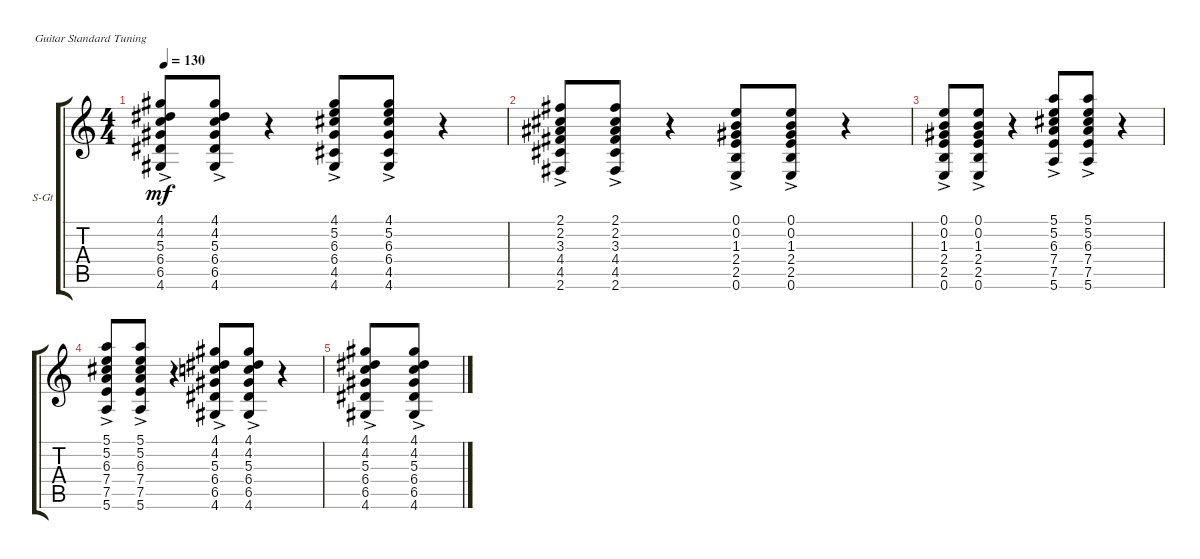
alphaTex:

\defaultSystemsLayout 4
\bracketExtendMode groupsimilarinstruments
\firstSystemTrackNameOrientation horizontal
\otherSystemsTrackNameOrientation horizontal
\track ("Steel Guitar" "S-Gt") {instrument acousticguitarsteel}
\staff {score tabs}
\tuning (E4 B3 G3 D3 A2 E2)
\ts (4 4)
\tempo 130
\clef g2
\ks c
(4.6{ac} 6.5{ac} 6.4{ac} 5.3{ac} 4.2{ac} 4.1{ac}).8{dy mf} (4.6{ac} 6.5{ac} 6.4{ac} 5.3{ac} 4.2{ac} 4.1{ac}).8 r.4 (4.6{ac} 4.5{ac} 6.4{ac} 5.2{ac} 6.3{ac} 4.1{ac}).8 (4.6{ac} 4.5{ac} 6.4{ac} 5.2{ac} 6.3{ac} 4.1{ac}).8 r.4 |
(2.6{ac} 4.5{ac} 4.4{ac} 2.2{ac} 3.3{ac} 2.1{ac}).8 (2.6{ac} 4.5{ac} 4.4{ac} 2.2{ac} 3.3{ac} 2.1{ac}).8 r.4 (0.6{ac} 2.5{ac} 2.4{ac} 1.3{ac} 0.2{ac} 0.1{ac}).8 (2.5{ac} 2.4{ac} 1.3{ac} 0.2{ac} 0.1{ac} 0.6).8 r.4 |
(0.6{ac} 2.5{ac} 2.4{ac} 1.3{ac} 0.2{ac} 0.1{ac}).8 (0.6{ac} 2.5{ac} 2.4{ac} 1.3{ac} 0.2{ac} 0.1{ac}).8 r.4 (5.6{ac} 7.5{ac} 7.4{ac} 6.3{ac} 5.2{ac} 5.1{ac}).8 (5.6{ac} 7.5{ac} 7.4{ac} 6.3{ac} 5.2{ac} 5.1{ac}).8 r.4 |
(5.6{ac} 7.5{ac} 7.4{ac} 6.3{ac} 5.2{ac} 5.1{ac}).8 (5.6{ac} 7.5{ac} 7.4{ac} 6.3{ac} 5.2{ac} 5.1{ac}).8 r.4 (4.6{ac} 6.5{ac} 6.4{ac} 5.3{ac} 4.2{ac} 4.1{ac}).8 (4.6{ac} 6.5{ac} 6.4{ac} 5.3{ac} 4.2{ac} 4.1{ac}).8 r.4 |
(4.6{ac} 6.5{ac} 6.4{ac} 5.3{ac} 4.2{ac} 4.1{ac}).8 (4.6{ac} 6.5{ac} 6.4{ac} 5.3{ac} 4.2{ac} 4.1{ac}).8
